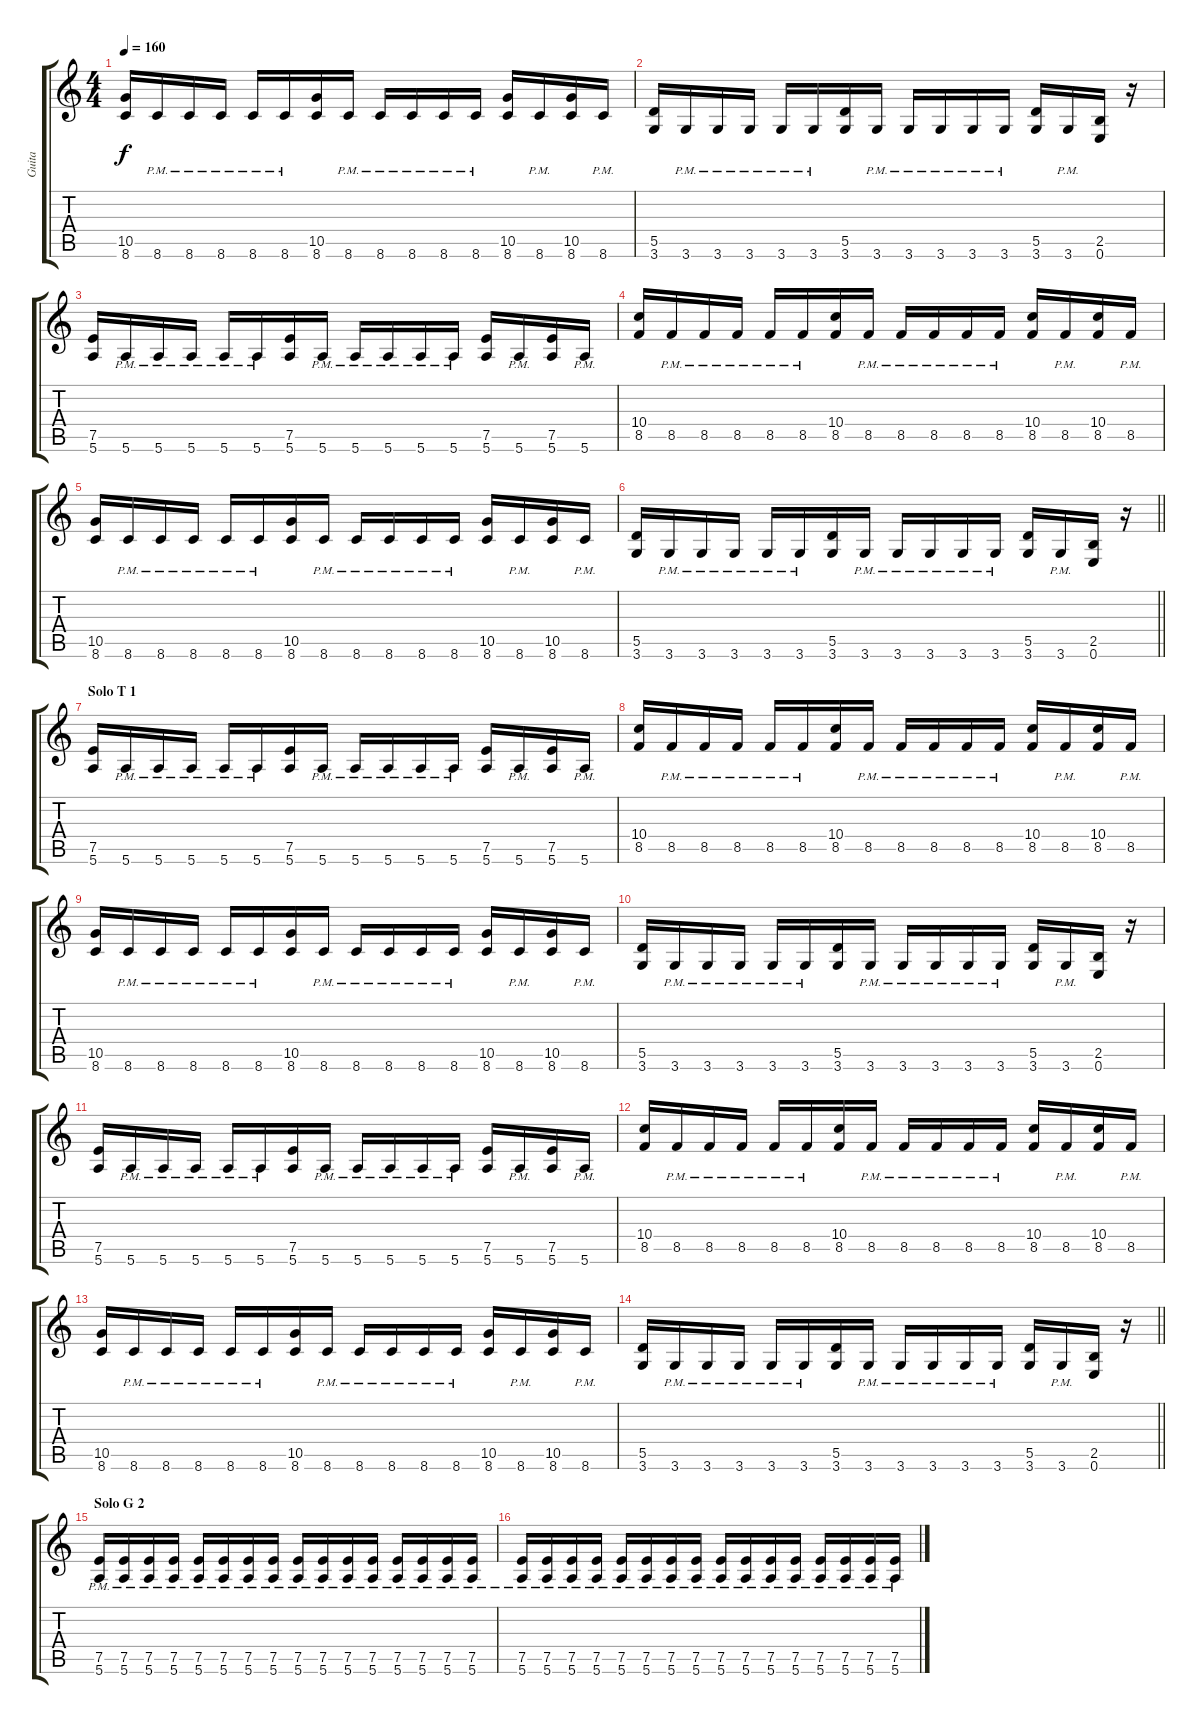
\track ("Guita" "Guita") {instrument distortionguitar}
\staff {score tabs}
\tuning (E4 B3 G3 D3 A2 E2) {hide}
\ts (4 4)
\tempo 160
\clef g2
\ks c
(10.5 8.6).16{dy f} 8.6{pm}.16 8.6{pm}.16 8.6{pm}.16 8.6{pm}.16 8.6{pm}.16 (10.5 8.6).16 8.6{pm}.16 8.6{pm}.16 8.6{pm}.16 8.6{pm}.16 8.6{pm}.16 (10.5 8.6).16 8.6{pm}.16 (10.5 8.6).16 8.6{pm}.16 |
(5.5 3.6).16 3.6{pm}.16 3.6{pm}.16 3.6{pm}.16 3.6{pm}.16 3.6{pm}.16 (5.5 3.6).16 3.6{pm}.16 3.6{pm}.16 3.6{pm}.16 3.6{pm}.16 3.6{pm}.16 (5.5 3.6).16 3.6{pm}.16 (2.5 0.6).16 r.16 |
(7.5 5.6).16 5.6{pm}.16 5.6{pm}.16 5.6{pm}.16 5.6{pm}.16 5.6{pm}.16 (7.5 5.6).16 5.6{pm}.16 5.6{pm}.16 5.6{pm}.16 5.6{pm}.16 5.6{pm}.16 (7.5 5.6).16 5.6{pm}.16 (7.5 5.6).16 5.6{pm}.16 |
(10.4 8.5).16 8.5{pm}.16 8.5{pm}.16 8.5{pm}.16 8.5{pm}.16 8.5{pm}.16 (10.4 8.5).16 8.5{pm}.16 8.5{pm}.16 8.5{pm}.16 8.5{pm}.16 8.5{pm}.16 (10.4 8.5).16 8.5{pm}.16 (10.4 8.5).16 8.5{pm}.16 |
(10.5 8.6).16 8.6{pm}.16 8.6{pm}.16 8.6{pm}.16 8.6{pm}.16 8.6{pm}.16 (10.5 8.6).16 8.6{pm}.16 8.6{pm}.16 8.6{pm}.16 8.6{pm}.16 8.6{pm}.16 (10.5 8.6).16 8.6{pm}.16 (10.5 8.6).16 8.6{pm}.16 |
\barLineRight lightlight
(5.5 3.6).16 3.6{pm}.16 3.6{pm}.16 3.6{pm}.16 3.6{pm}.16 3.6{pm}.16 (5.5 3.6).16 3.6{pm}.16 3.6{pm}.16 3.6{pm}.16 3.6{pm}.16 3.6{pm}.16 (5.5 3.6).16 3.6{pm}.16 (2.5 0.6).16 r.16 |
\section ("" "Solo T 1")
(7.5 5.6).16 5.6{pm}.16 5.6{pm}.16 5.6{pm}.16 5.6{pm}.16 5.6{pm}.16 (7.5 5.6).16 5.6{pm}.16 5.6{pm}.16 5.6{pm}.16 5.6{pm}.16 5.6{pm}.16 (7.5 5.6).16 5.6{pm}.16 (7.5 5.6).16 5.6{pm}.16 |
(10.4 8.5).16 8.5{pm}.16 8.5{pm}.16 8.5{pm}.16 8.5{pm}.16 8.5{pm}.16 (10.4 8.5).16 8.5{pm}.16 8.5{pm}.16 8.5{pm}.16 8.5{pm}.16 8.5{pm}.16 (10.4 8.5).16 8.5{pm}.16 (10.4 8.5).16 8.5{pm}.16 |
(10.5 8.6).16 8.6{pm}.16 8.6{pm}.16 8.6{pm}.16 8.6{pm}.16 8.6{pm}.16 (10.5 8.6).16 8.6{pm}.16 8.6{pm}.16 8.6{pm}.16 8.6{pm}.16 8.6{pm}.16 (10.5 8.6).16 8.6{pm}.16 (10.5 8.6).16 8.6{pm}.16 |
(5.5 3.6).16 3.6{pm}.16 3.6{pm}.16 3.6{pm}.16 3.6{pm}.16 3.6{pm}.16 (5.5 3.6).16 3.6{pm}.16 3.6{pm}.16 3.6{pm}.16 3.6{pm}.16 3.6{pm}.16 (5.5 3.6).16 3.6{pm}.16 (2.5 0.6).16 r.16 |
(7.5 5.6).16 5.6{pm}.16 5.6{pm}.16 5.6{pm}.16 5.6{pm}.16 5.6{pm}.16 (7.5 5.6).16 5.6{pm}.16 5.6{pm}.16 5.6{pm}.16 5.6{pm}.16 5.6{pm}.16 (7.5 5.6).16 5.6{pm}.16 (7.5 5.6).16 5.6{pm}.16 |
(10.4 8.5).16 8.5{pm}.16 8.5{pm}.16 8.5{pm}.16 8.5{pm}.16 8.5{pm}.16 (10.4 8.5).16 8.5{pm}.16 8.5{pm}.16 8.5{pm}.16 8.5{pm}.16 8.5{pm}.16 (10.4 8.5).16 8.5{pm}.16 (10.4 8.5).16 8.5{pm}.16 |
(10.5 8.6).16 8.6{pm}.16 8.6{pm}.16 8.6{pm}.16 8.6{pm}.16 8.6{pm}.16 (10.5 8.6).16 8.6{pm}.16 8.6{pm}.16 8.6{pm}.16 8.6{pm}.16 8.6{pm}.16 (10.5 8.6).16 8.6{pm}.16 (10.5 8.6).16 8.6{pm}.16 |
\barLineRight lightlight
(5.5 3.6).16 3.6{pm}.16 3.6{pm}.16 3.6{pm}.16 3.6{pm}.16 3.6{pm}.16 (5.5 3.6).16 3.6{pm}.16 3.6{pm}.16 3.6{pm}.16 3.6{pm}.16 3.6{pm}.16 (5.5 3.6).16 3.6{pm}.16 (2.5 0.6).16 r.16 |
\section ("" "Solo G 2")
(7.5{pm} 5.6{pm}).16 (7.5{pm} 5.6{pm}).16 (7.5{pm} 5.6{pm}).16 (7.5{pm} 5.6{pm}).16 (7.5{pm} 5.6{pm}).16 (7.5{pm} 5.6{pm}).16 (7.5{pm} 5.6{pm}).16 (7.5{pm} 5.6{pm}).16 (7.5{pm} 5.6{pm}).16 (7.5{pm} 5.6{pm}).16 (7.5{pm} 5.6{pm}).16 (7.5{pm} 5.6{pm}).16 (7.5{pm} 5.6{pm}).16 (7.5{pm} 5.6{pm}).16 (7.5{pm} 5.6{pm}).16 (7.5{pm} 5.6{pm}).16 |
(7.5{pm} 5.6{pm}).16 (7.5{pm} 5.6{pm}).16 (7.5{pm} 5.6{pm}).16 (7.5{pm} 5.6{pm}).16 (7.5{pm} 5.6{pm}).16 (7.5{pm} 5.6{pm}).16 (7.5{pm} 5.6{pm}).16 (7.5{pm} 5.6{pm}).16 (7.5{pm} 5.6{pm}).16 (7.5{pm} 5.6{pm}).16 (7.5{pm} 5.6{pm}).16 (7.5{pm} 5.6{pm}).16 (7.5{pm} 5.6{pm}).16 (7.5{pm} 5.6{pm}).16 (7.5{pm} 5.6{pm}).16 (7.5{pm} 5.6{pm}).16
